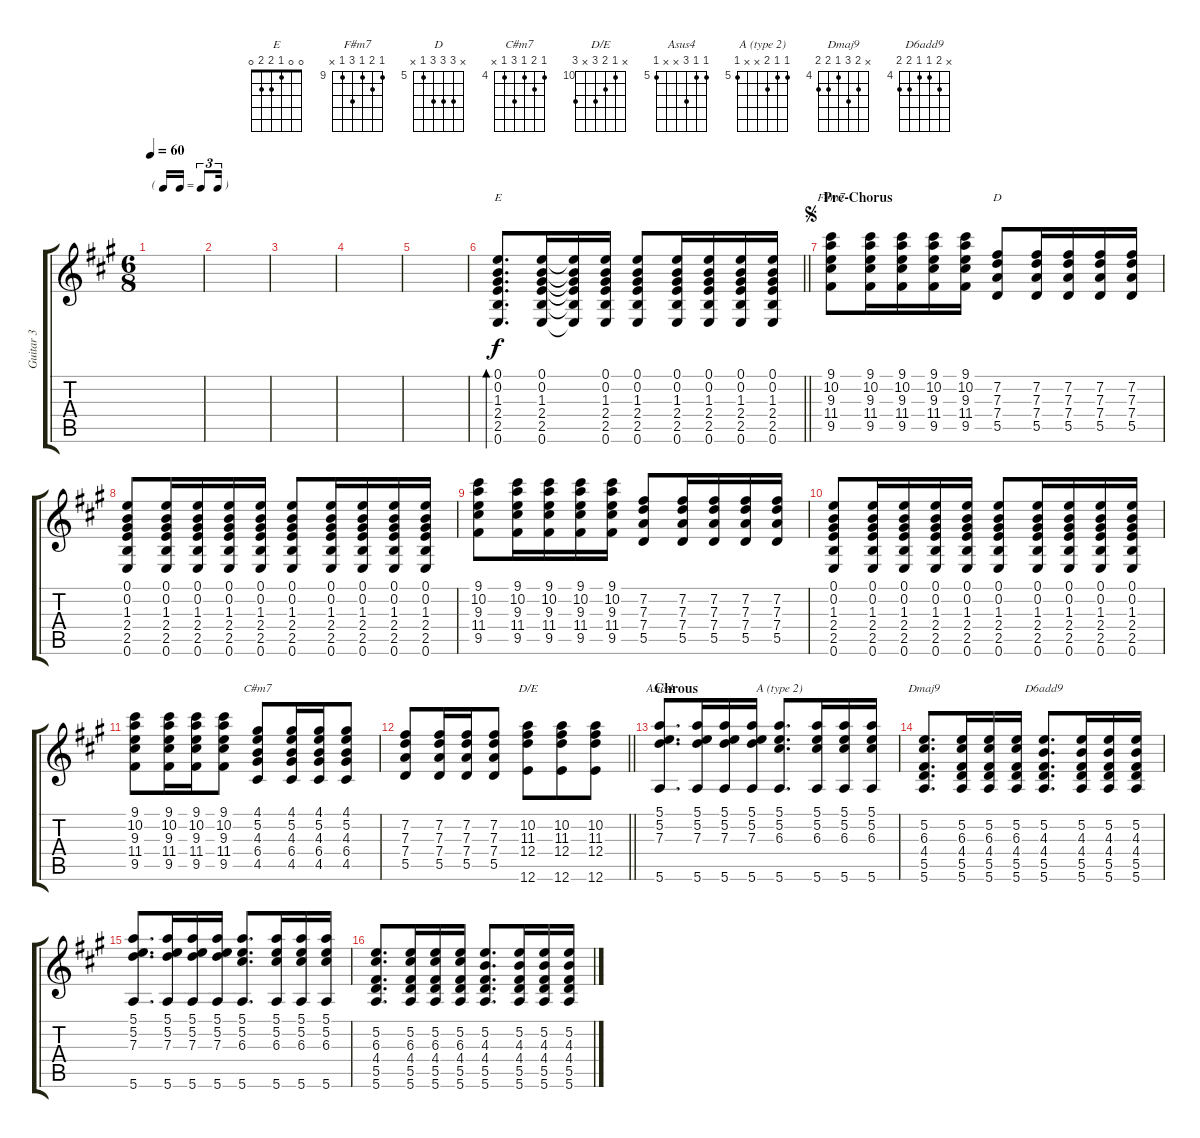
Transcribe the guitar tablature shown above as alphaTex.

\track ("Guitar 3" "Guitar 3") {instrument acousticguitarsteel}
\staff {score tabs}
\tuning (E4 B3 G3 D3 A2 E2) {hide}
\chord ("E" 0 0 1 2 2 0)
\chord ("F#m7" 9 10 9 11 9 x) {firstfret 9}
\chord ("D" x 7 7 7 5 x) {firstfret 5}
\chord ("C#m7" 4 5 4 6 4 x) {firstfret 4}
\chord ("D/E" x 10 11 12 x 12) {firstfret 10}
\chord ("Asus4" 5 5 7 x x 5) {firstfret 5}
\chord ("A (type 2)" 5 5 6 x x 5) {firstfret 5}
\chord ("Dmaj9" x 5 6 4 5 5) {firstfret 4}
\chord ("D6add9" x 5 4 4 5 5) {firstfret 4}
\ts (6 8)
\tf triplet16th
\tempo 60
\clef g2
\ks a
|
|
|
|
|
\barLineRight lightlight
(0.1 0.2 1.3 2.4 2.5 0.6).8{d bd 60 ch "E"} (0.1 0.2 1.3 2.4 2.5 0.6).16 (0.1{t} 0.2{t} 1.3{t} 2.4{t} 2.5{t} 0.6{t}).16 (0.1 0.2 1.3 2.4 2.5 0.6).16 (0.1 0.2 1.3 2.4 2.5 0.6).8 (0.1 0.2 1.3 2.4 2.5 0.6).16 (0.1 0.2 1.3 2.4 2.5 0.6).16 (0.1 0.2 1.3 2.4 2.5 0.6).16 (0.1 0.2 1.3 2.4 2.5 0.6).16 |
\section ("" "Pre-Chorus")
\jump segno
(9.1 10.2 9.3 11.4 9.5).8{ch "F#m7"} (9.1 10.2 9.3 11.4 9.5).16 (9.1 10.2 9.3 11.4 9.5).16 (9.1 10.2 9.3 11.4 9.5).16 (9.1 10.2 9.3 11.4 9.5).16 (7.2 7.3 7.4 5.5).8{ch "D"} (7.2 7.3 7.4 5.5).16 (7.2 7.3 7.4 5.5).16 (7.2 7.3 7.4 5.5).16 (7.2 7.3 7.4 5.5).16 |
(0.1 0.2 1.3 2.4 2.5 0.6).8 (0.1 0.2 1.3 2.4 2.5 0.6).16 (0.1 0.2 1.3 2.4 2.5 0.6).16 (0.1 0.2 1.3 2.4 2.5 0.6).16 (0.1 0.2 1.3 2.4 2.5 0.6).16 (0.1 0.2 1.3 2.4 2.5 0.6).8 (0.1 0.2 1.3 2.4 2.5 0.6).16 (0.1 0.2 1.3 2.4 2.5 0.6).16 (0.1 0.2 1.3 2.4 2.5 0.6).16 (0.1 0.2 1.3 2.4 2.5 0.6).16 |
(9.1 10.2 9.3 11.4 9.5).8 (9.1 10.2 9.3 11.4 9.5).16 (9.1 10.2 9.3 11.4 9.5).16 (9.1 10.2 9.3 11.4 9.5).16 (9.1 10.2 9.3 11.4 9.5).16 (7.2 7.3 7.4 5.5).8 (7.2 7.3 7.4 5.5).16 (7.2 7.3 7.4 5.5).16 (7.2 7.3 7.4 5.5).16 (7.2 7.3 7.4 5.5).16 |
(0.1 0.2 1.3 2.4 2.5 0.6).8 (0.1 0.2 1.3 2.4 2.5 0.6).16 (0.1 0.2 1.3 2.4 2.5 0.6).16 (0.1 0.2 1.3 2.4 2.5 0.6).16 (0.1 0.2 1.3 2.4 2.5 0.6).16 (0.1 0.2 1.3 2.4 2.5 0.6).8 (0.1 0.2 1.3 2.4 2.5 0.6).16 (0.1 0.2 1.3 2.4 2.5 0.6).16 (0.1 0.2 1.3 2.4 2.5 0.6).16 (0.1 0.2 1.3 2.4 2.5 0.6).16 |
(9.1 10.2 9.3 11.4 9.5).8 (9.1 10.2 9.3 11.4 9.5).16 (9.1 10.2 9.3 11.4 9.5).16 (9.1 10.2 9.3 11.4 9.5).8 (4.1 5.2 4.3 6.4 4.5).8{ch "C#m7"} (4.1 5.2 4.3 6.4 4.5).16 (4.1 5.2 4.3 6.4 4.5).16 (4.1 5.2 4.3 6.4 4.5).8 |
\barLineRight lightlight
(7.2 7.3 7.4 5.5).8 (7.2 7.3 7.4 5.5).16 (7.2 7.3 7.4 5.5).16 (7.2 7.3 7.4 5.5).8 (10.2 11.3 12.4 12.6).8{ch "D/E"} (10.2 11.3 12.4 12.6).8 (10.2 11.3 12.4 12.6).8 |
\section ("" "Chrous")
(5.1 5.2 7.3 5.6).8{d ch "Asus4"} (5.1 5.2 7.3 5.6).16 (5.1 5.2 7.3 5.6).16 (5.1 5.2 7.3 5.6).16 (5.1 5.2 6.3 5.6).8{d ch "A (type 2)"} (5.1 5.2 6.3 5.6).16 (5.1 5.2 6.3 5.6).16 (5.1 5.2 6.3 5.6).16 |
(5.2 6.3 4.4 5.5 5.6).8{d ch "Dmaj9"} (5.2 6.3 4.4 5.5 5.6).16 (5.2 6.3 4.4 5.5 5.6).16 (5.2 6.3 4.4 5.5 5.6).16 (5.2 4.3 4.4 5.5 5.6).8{d ch "D6add9"} (5.2 4.3 4.4 5.5 5.6).16 (5.2 4.3 4.4 5.5 5.6).16 (5.2 4.3 4.4 5.5 5.6).16 |
(5.1 5.2 7.3 5.6).8{d} (5.1 5.2 7.3 5.6).16 (5.1 5.2 7.3 5.6).16 (5.1 5.2 7.3 5.6).16 (5.1 5.2 6.3 5.6).8{d} (5.1 5.2 6.3 5.6).16 (5.1 5.2 6.3 5.6).16 (5.1 5.2 6.3 5.6).16 |
(5.2 6.3 4.4 5.5 5.6).8{d} (5.2 6.3 4.4 5.5 5.6).16 (5.2 6.3 4.4 5.5 5.6).16 (5.2 6.3 4.4 5.5 5.6).16 (5.2 4.3 4.4 5.5 5.6).8{d} (5.2 4.3 4.4 5.5 5.6).16 (5.2 4.3 4.4 5.5 5.6).16 (5.2 4.3 4.4 5.5 5.6).16
